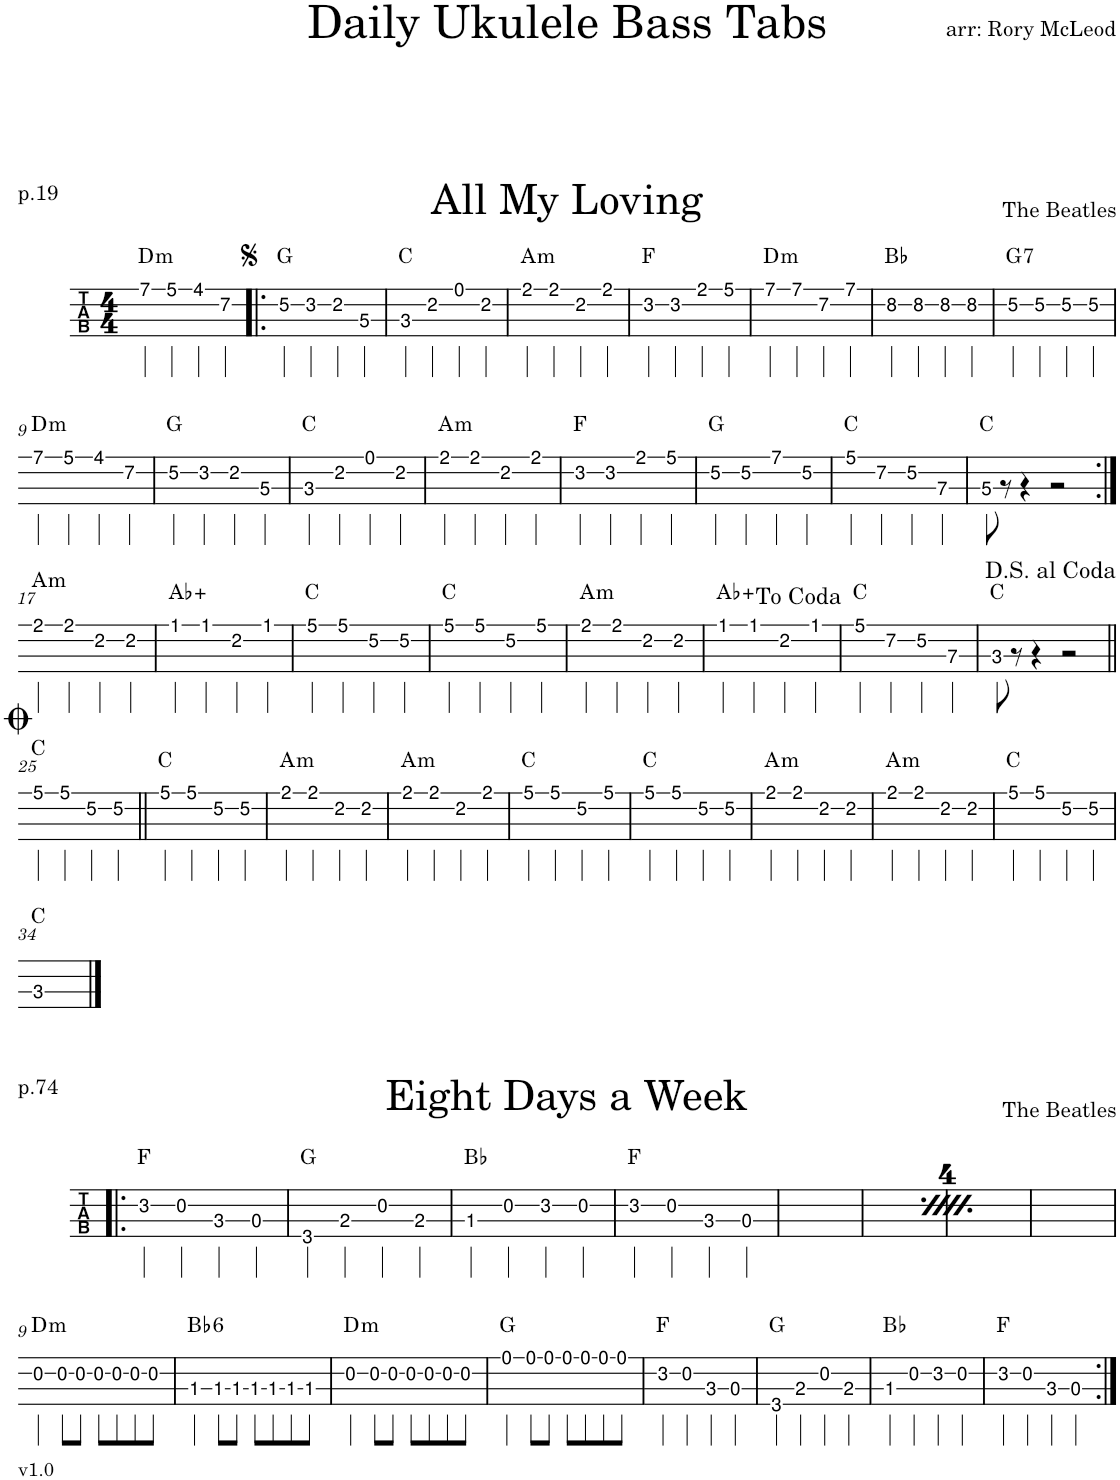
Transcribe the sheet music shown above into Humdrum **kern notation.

**kern	**harte
*part1	*part1
*staff1	*
*I"Bass Guitar	*
*I'B. Guit.	*
*stria4	*
*	*
*Trd7c12	*
*k[]	*
*M4/4	*
=1	=1
!	!LO:H:kt=m
4d\	D:min
4c\	.
4B\	.
4A\	.
=2!|:	=2!|:
4G\	G:maj
4F\	.
4E\	.
4D\	.
=3	=3
4C\	C:maj
4E\	.
4G\	.
4E\	.
=4	=4
!	!LO:H:kt=m
4A\	A:min
4A\	.
4E\	.
4A\	.
=5	=5
4F\	F:maj
4F\	.
4A\	.
4c\	.
=6	=6
!	!LO:H:kt=m
4d\	D:min
4d\	.
4A\	.
4d\	.
=7	=7
4B-\	Bb:maj
4B-\	.
4B-\	.
4B-\	.
=8	=8
!	!LO:H:kt=7
4G\	G:7
4G\	.
4G\	.
4G\	.
!!LO:LB:g=z
=9	=9
!	!LO:H:kt=m
4d\	D:min
4c\	.
4B\	.
4A\	.
=10	=10
4G\	G:maj
4F\	.
4E\	.
4D\	.
=11	=11
4C\	C:maj
4E\	.
4G\	.
4E\	.
=12	=12
!	!LO:H:kt=m
4A\	A:min
4A\	.
4E\	.
4A\	.
=13	=13
4F\	F:maj
4F\	.
4A\	.
4c\	.
=14	=14
4G\	G:maj
4G\	.
4d\	.
4G\	.
=15	=15
4c\	C:maj
4A\	.
4G\	.
4E\	.
=16	=16
8D\	C:maj
8r	.
4r	.
2r	.
!!LO:LB:g=z
=17:|!	=17:|!
!	!LO:H:kt=m
4A\	A:min
4A\	.
4E\	.
4E\	.
=18	=18
4G#\	Ab:aug
4G#\	.
4E\	.
4G#\	.
=19	=19
4c\	C:maj
4c\	.
4G\	.
4G\	.
=20	=20
4c\	C:maj
4c\	.
4G\	.
4c\	.
=21	=21
!	!LO:H:kt=m
4A\	A:min
4A\	.
4E\	.
4E\	.
=22	=22
4G#\	Ab:aug
4G#\	.
4E\	.
4G#\	.
=23	=23
4c\	C:maj
4A\	.
4G\	.
4E\	.
=24	=24
8C\	C:maj
8r	.
4r	.
2r	.
!!LO:LB:g=z
=25||	=25||
4c\	C:maj
4c\	.
4G\	.
4G\	.
=26||	=26||
4c\	C:maj
4c\	.
4G\	.
4G\	.
=27	=27
!	!LO:H:kt=m
4A\	A:min
4A\	.
4E\	.
4E\	.
=28	=28
!	!LO:H:kt=m
4A\	A:min
4A\	.
4E\	.
4A\	.
=29	=29
4c\	C:maj
4c\	.
4G\	.
4c\	.
=30	=30
4c\	C:maj
4c\	.
4G\	.
4G\	.
=31	=31
!	!LO:H:kt=m
4A\	A:min
4A\	.
4E\	.
4E\	.
=32	=32
!	!LO:H:kt=m
4A\	A:min
4A\	.
4E\	.
4E\	.
=33	=33
4c\	C:maj
4c\	.
4G\	.
4G\	.
!!LO:LB:g=z
=34	=34
1C	C:maj
!!LO:LB:g=z
=1|!:	=1|!:
*stria4	*
4F\	F:maj
4D\	.
4C\	.
4AA\	.
=2	=2
4GG\	G:maj
4BB\	.
4D\	.
4BB\	.
=3	=3
4BB-\	Bb:maj
4D\	.
4F\	.
4D\	.
=4	=4
4F\	F:maj
4D\	.
4C\	.
4AA\	.
=5	=5
4F\	F:maj
4D\	.
4C\	.
4AA\	.
=6	=6
4GG\	G:maj
4BB\	.
4D\	.
4BB\	.
=7	=7
4BB-\	Bb:maj
4D\	.
4F\	.
4D\	.
=8	=8
4F\	F:maj
4D\	.
4C\	.
4AA\	.
!!LO:LB:g=z
=9	=9
!	!LO:H:kt=m
4D\	D:min
8D\L	.
8D\J	.
8D\L	.
8D\	.
8D\	.
8D\J	.
=10	=10
!	!LO:H:kt=6
4AA#\	Bb:maj6
8AA#\L	.
8AA#\J	.
8AA#\L	.
8AA#\	.
8AA#\	.
8AA#\J	.
=11	=11
!	!LO:H:kt=m
4D\	D:min
8D\L	.
8D\J	.
8D\L	.
8D\	.
8D\	.
8D\J	.
=12	=12
4G\	G:maj
8G\L	.
8G\J	.
8G\L	.
8G\	.
8G\	.
8G\J	.
=13	=13
4F\	F:maj
4D\	.
4C\	.
4AA\	.
=14	=14
4GG\	G:maj
4BB\	.
4D\	.
4BB\	.
=15	=15
4BB-\	Bb:maj
4D\	.
4F\	.
4D\	.
=16	=16
4F\	F:maj
4D\	.
4C\	.
4AA\	.
=:|!	=:|!
*-	*-
